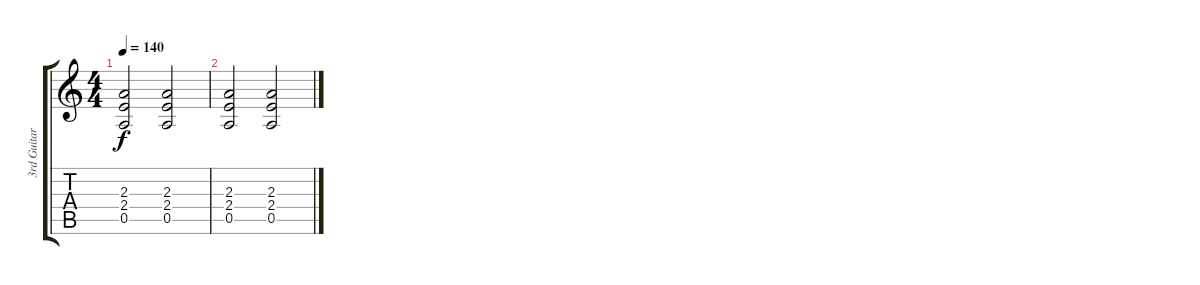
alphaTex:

\track ("3rd Guitar" "3rd Guitar") {instrument distortionguitar}
\staff {score tabs}
\tuning (E4 B3 G3 D3 A2 D2) {hide}
\ts (4 4)
\tempo 140
\clef g2
\ks c
(2.3 2.4 0.5).2{dy f} (2.3 2.4 0.5).2 |
(2.3 2.4 0.5).2 (2.3 2.4 0.5).2
